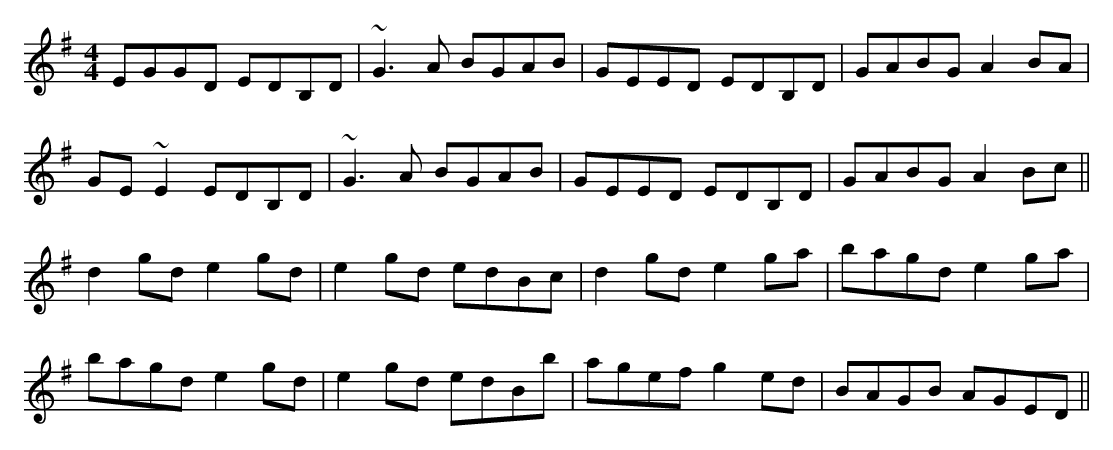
X:1
M:4/4
K:Emin
EGGD EDB,D|~G3A BGAB|GEED EDB,D|GABG A2BA|
GE~E2 EDB,D|~G3A BGAB|GEED EDB,D|GABG A2Bc||
d2gd e2gd|e2gd edBc|d2gd e2ga|bagd e2ga|
bagd e2gd|e2gd edBb|agef g2ed|BAGB AGED||
